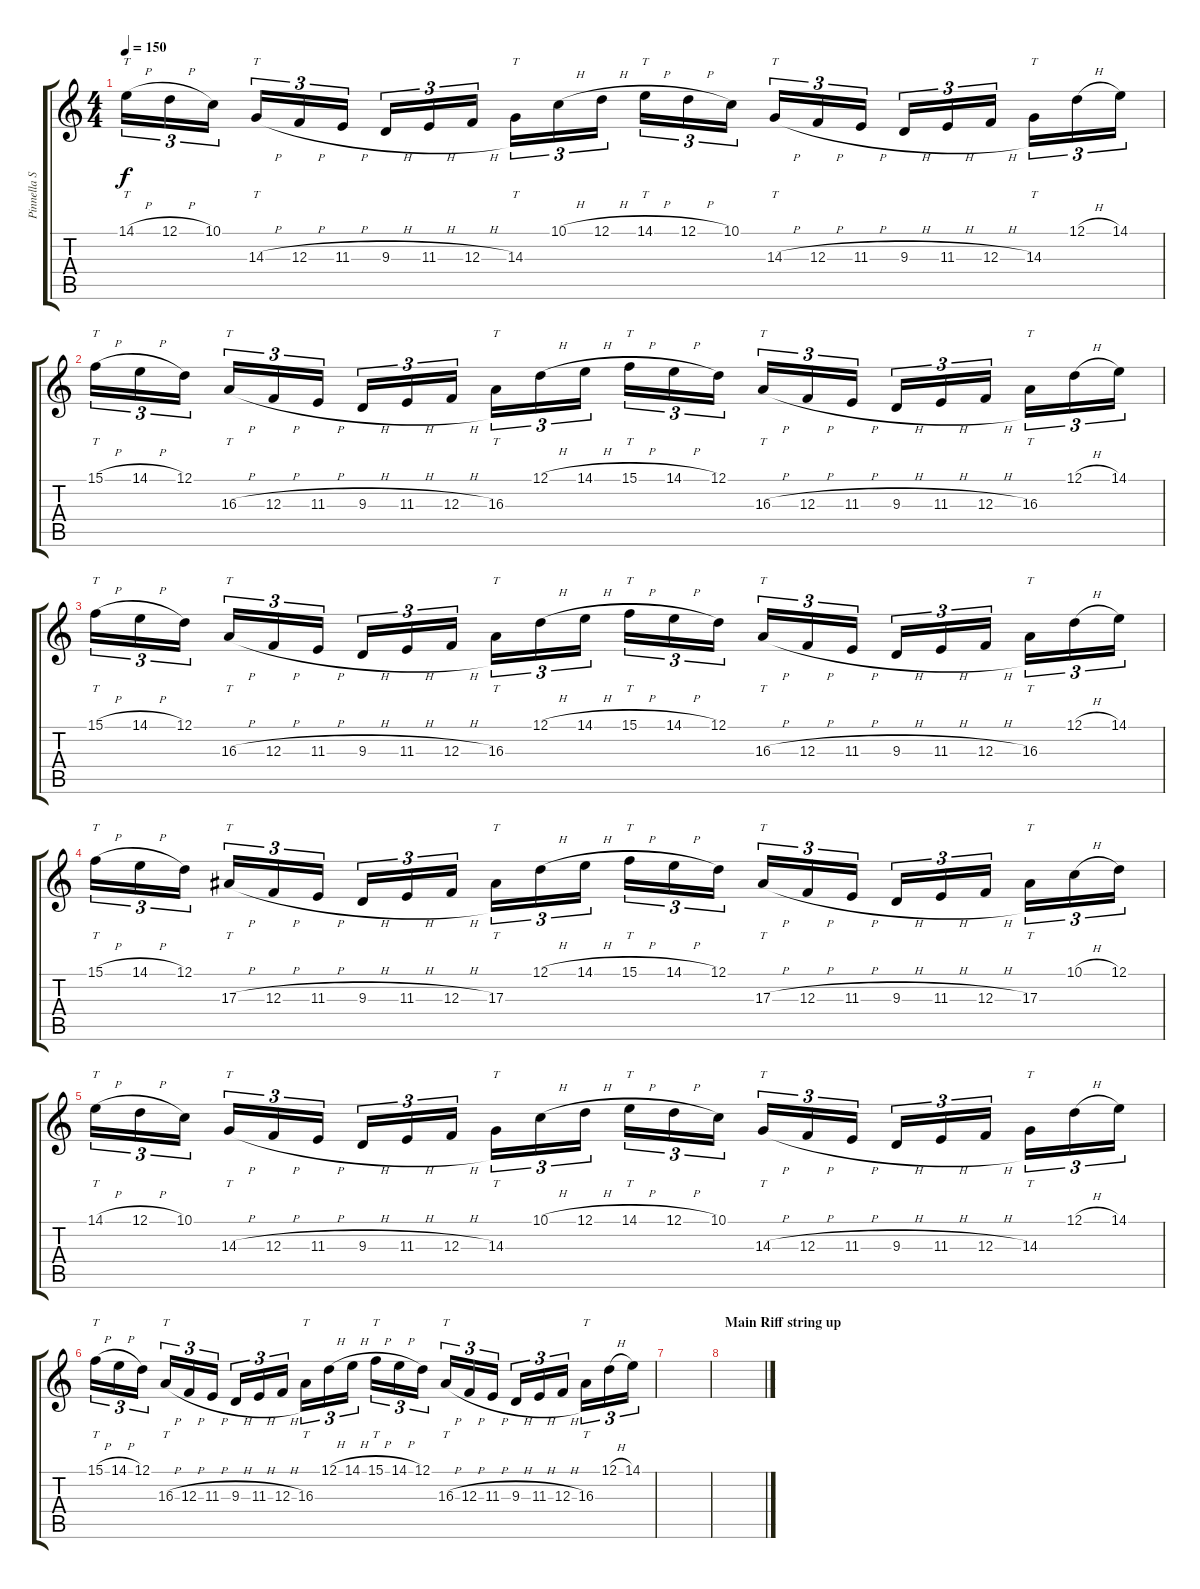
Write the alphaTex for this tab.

\track ("Pinnella Solo" "Pinnella S") {instrument lead2sawtooth}
\staff {score tabs}
\tuning (D4 A3 F3 C3 G2 D2) {hide}
\ts (4 4)
\tempo 150
\clef g2
\ks c
14.1{h}.16{tt tu (3 2) dy f} 12.1{h}.16{tu (3 2)} 10.1.16{tu (3 2)} 14.3{h}.16{tt tu (3 2)} 12.3{h}.16{tu (3 2)} 11.3{h}.16{tu (3 2)} 9.3{h}.16{tu (3 2)} 11.3{h}.16{tu (3 2)} 12.3{h}.16{tu (3 2)} 14.3.16{tt tu (3 2)} 10.1{h}.16{tu (3 2)} 12.1{h}.16{tu (3 2)} 14.1{h}.16{tt tu (3 2)} 12.1{h}.16{tu (3 2)} 10.1.16{tu (3 2)} 14.3{h}.16{tt tu (3 2)} 12.3{h}.16{tu (3 2)} 11.3{h}.16{tu (3 2)} 9.3{h}.16{tu (3 2)} 11.3{h}.16{tu (3 2)} 12.3{h}.16{tu (3 2)} 14.3.16{tt tu (3 2)} 12.1{h}.16{tu (3 2)} 14.1.16{tu (3 2)} |
15.1{h}.16{tt tu (3 2)} 14.1{h}.16{tu (3 2)} 12.1.16{tu (3 2)} 16.3{h}.16{tt tu (3 2)} 12.3{h}.16{tu (3 2)} 11.3{h}.16{tu (3 2)} 9.3{h}.16{tu (3 2)} 11.3{h}.16{tu (3 2)} 12.3{h}.16{tu (3 2)} 16.3.16{tt tu (3 2)} 12.1{h}.16{tu (3 2)} 14.1{h}.16{tu (3 2)} 15.1{h}.16{tt tu (3 2)} 14.1{h}.16{tu (3 2)} 12.1.16{tu (3 2)} 16.3{h}.16{tt tu (3 2)} 12.3{h}.16{tu (3 2)} 11.3{h}.16{tu (3 2)} 9.3{h}.16{tu (3 2)} 11.3{h}.16{tu (3 2)} 12.3{h}.16{tu (3 2)} 16.3.16{tt tu (3 2)} 12.1{h}.16{tu (3 2)} 14.1.16{tu (3 2)} |
15.1{h}.16{tt tu (3 2)} 14.1{h}.16{tu (3 2)} 12.1.16{tu (3 2)} 16.3{h}.16{tt tu (3 2)} 12.3{h}.16{tu (3 2)} 11.3{h}.16{tu (3 2)} 9.3{h}.16{tu (3 2)} 11.3{h}.16{tu (3 2)} 12.3{h}.16{tu (3 2)} 16.3.16{tt tu (3 2)} 12.1{h}.16{tu (3 2)} 14.1{h}.16{tu (3 2)} 15.1{h}.16{tt tu (3 2)} 14.1{h}.16{tu (3 2)} 12.1.16{tu (3 2)} 16.3{h}.16{tt tu (3 2)} 12.3{h}.16{tu (3 2)} 11.3{h}.16{tu (3 2)} 9.3{h}.16{tu (3 2)} 11.3{h}.16{tu (3 2)} 12.3{h}.16{tu (3 2)} 16.3.16{tt tu (3 2)} 12.1{h}.16{tu (3 2)} 14.1.16{tu (3 2)} |
15.1{h}.16{tt tu (3 2)} 14.1{h}.16{tu (3 2)} 12.1.16{tu (3 2)} 17.3{h}.16{tt tu (3 2)} 12.3{h}.16{tu (3 2)} 11.3{h}.16{tu (3 2)} 9.3{h}.16{tu (3 2)} 11.3{h}.16{tu (3 2)} 12.3{h}.16{tu (3 2)} 17.3.16{tt tu (3 2)} 12.1{h}.16{tu (3 2)} 14.1{h}.16{tu (3 2)} 15.1{h}.16{tt tu (3 2)} 14.1{h}.16{tu (3 2)} 12.1.16{tu (3 2)} 17.3{h}.16{tt tu (3 2)} 12.3{h}.16{tu (3 2)} 11.3{h}.16{tu (3 2)} 9.3{h}.16{tu (3 2)} 11.3{h}.16{tu (3 2)} 12.3{h}.16{tu (3 2)} 17.3.16{tt tu (3 2)} 10.1{h}.16{tu (3 2)} 12.1.16{tu (3 2)} |
14.1{h}.16{tt tu (3 2)} 12.1{h}.16{tu (3 2)} 10.1.16{tu (3 2)} 14.3{h}.16{tt tu (3 2)} 12.3{h}.16{tu (3 2)} 11.3{h}.16{tu (3 2)} 9.3{h}.16{tu (3 2)} 11.3{h}.16{tu (3 2)} 12.3{h}.16{tu (3 2)} 14.3.16{tt tu (3 2)} 10.1{h}.16{tu (3 2)} 12.1{h}.16{tu (3 2)} 14.1{h}.16{tt tu (3 2)} 12.1{h}.16{tu (3 2)} 10.1.16{tu (3 2)} 14.3{h}.16{tt tu (3 2)} 12.3{h}.16{tu (3 2)} 11.3{h}.16{tu (3 2)} 9.3{h}.16{tu (3 2)} 11.3{h}.16{tu (3 2)} 12.3{h}.16{tu (3 2)} 14.3.16{tt tu (3 2)} 12.1{h}.16{tu (3 2)} 14.1.16{tu (3 2)} |
15.1{h}.16{tt tu (3 2)} 14.1{h}.16{tu (3 2)} 12.1.16{tu (3 2)} 16.3{h}.16{tt tu (3 2)} 12.3{h}.16{tu (3 2)} 11.3{h}.16{tu (3 2)} 9.3{h}.16{tu (3 2)} 11.3{h}.16{tu (3 2)} 12.3{h}.16{tu (3 2)} 16.3.16{tt tu (3 2)} 12.1{h}.16{tu (3 2)} 14.1{h}.16{tu (3 2)} 15.1{h}.16{tt tu (3 2)} 14.1{h}.16{tu (3 2)} 12.1.16{tu (3 2)} 16.3{h}.16{tt tu (3 2)} 12.3{h}.16{tu (3 2)} 11.3{h}.16{tu (3 2)} 9.3{h}.16{tu (3 2)} 11.3{h}.16{tu (3 2)} 12.3{h}.16{tu (3 2)} 16.3.16{tt tu (3 2)} 12.1{h}.16{tu (3 2)} 14.1.16{tu (3 2)} |
|
\section ("" "Main Riff string up")
